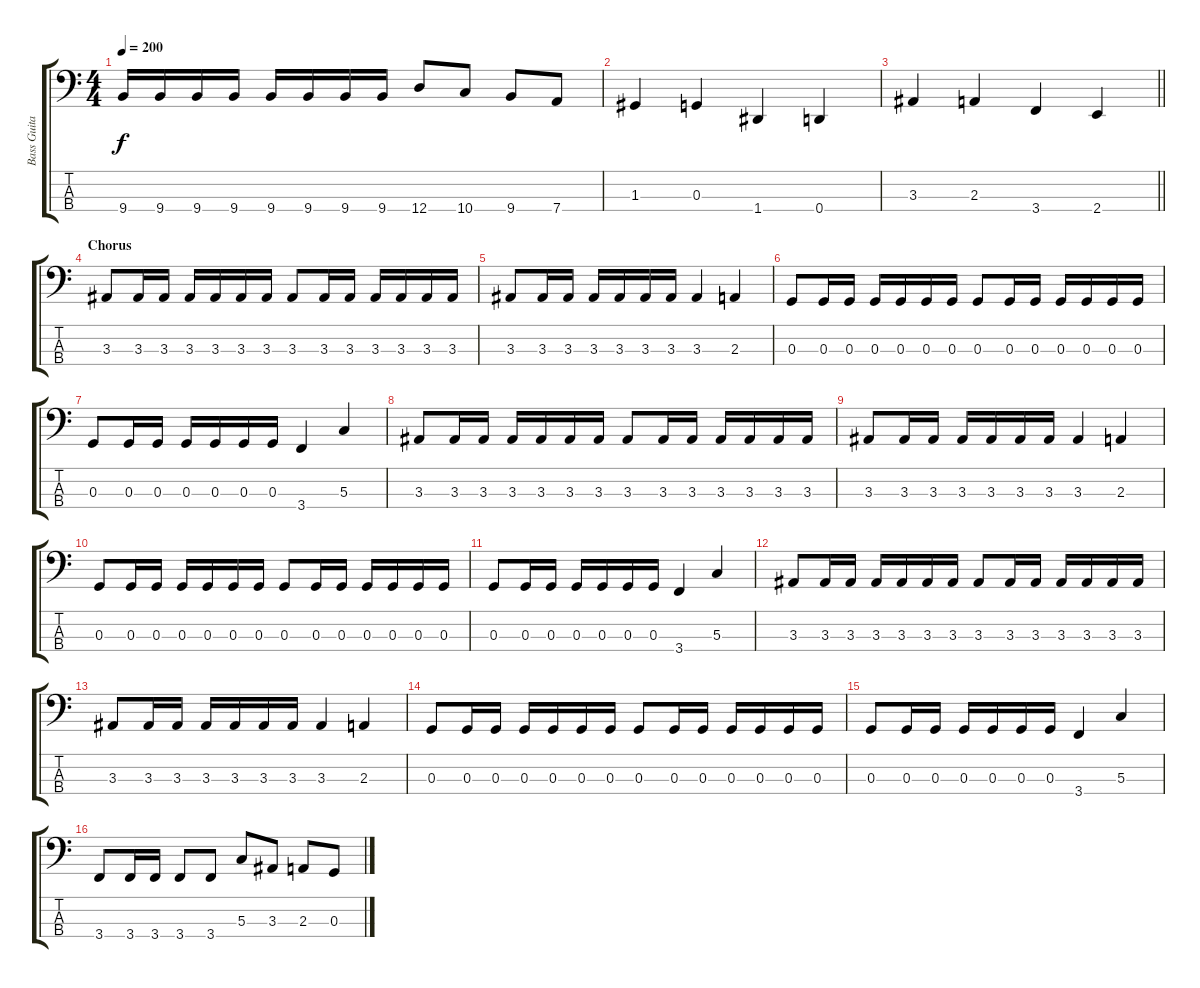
\track ("Bass Guitar (Speesy)" "Bass Guita") {instrument electricbassfinger}
\staff {score tabs}
\tuning (F2 C2 G1 D1) {hide}
\ts (4 4)
\tempo 200
\clef f4
\ks c
9.4.16{dy f} 9.4.16 9.4.16 9.4.16 9.4.16 9.4.16 9.4.16 9.4.16 12.4.8 10.4.8 9.4.8 7.4.8 |
1.3.4 0.3.4 1.4.4 0.4.4 |
\barLineRight lightlight
3.3.4 2.3.4 3.4.4 2.4.4 |
\section ("" "Chorus")
3.3.8 3.3.16 3.3.16 3.3.16 3.3.16 3.3.16 3.3.16 3.3.8 3.3.16 3.3.16 3.3.16 3.3.16 3.3.16 3.3.16 |
3.3.8 3.3.16 3.3.16 3.3.16 3.3.16 3.3.16 3.3.16 3.3.4 2.3.4 |
0.3.8 0.3.16 0.3.16 0.3.16 0.3.16 0.3.16 0.3.16 0.3.8 0.3.16 0.3.16 0.3.16 0.3.16 0.3.16 0.3.16 |
0.3.8 0.3.16 0.3.16 0.3.16 0.3.16 0.3.16 0.3.16 3.4.4 5.3.4 |
3.3.8 3.3.16 3.3.16 3.3.16 3.3.16 3.3.16 3.3.16 3.3.8 3.3.16 3.3.16 3.3.16 3.3.16 3.3.16 3.3.16 |
3.3.8 3.3.16 3.3.16 3.3.16 3.3.16 3.3.16 3.3.16 3.3.4 2.3.4 |
0.3.8 0.3.16 0.3.16 0.3.16 0.3.16 0.3.16 0.3.16 0.3.8 0.3.16 0.3.16 0.3.16 0.3.16 0.3.16 0.3.16 |
0.3.8 0.3.16 0.3.16 0.3.16 0.3.16 0.3.16 0.3.16 3.4.4 5.3.4 |
3.3.8 3.3.16 3.3.16 3.3.16 3.3.16 3.3.16 3.3.16 3.3.8 3.3.16 3.3.16 3.3.16 3.3.16 3.3.16 3.3.16 |
3.3.8 3.3.16 3.3.16 3.3.16 3.3.16 3.3.16 3.3.16 3.3.4 2.3.4 |
0.3.8 0.3.16 0.3.16 0.3.16 0.3.16 0.3.16 0.3.16 0.3.8 0.3.16 0.3.16 0.3.16 0.3.16 0.3.16 0.3.16 |
0.3.8 0.3.16 0.3.16 0.3.16 0.3.16 0.3.16 0.3.16 3.4.4 5.3.4 |
3.4.8 3.4.16 3.4.16 3.4.8 3.4.8 5.3.8 3.3.8 2.3.8 0.3.8
